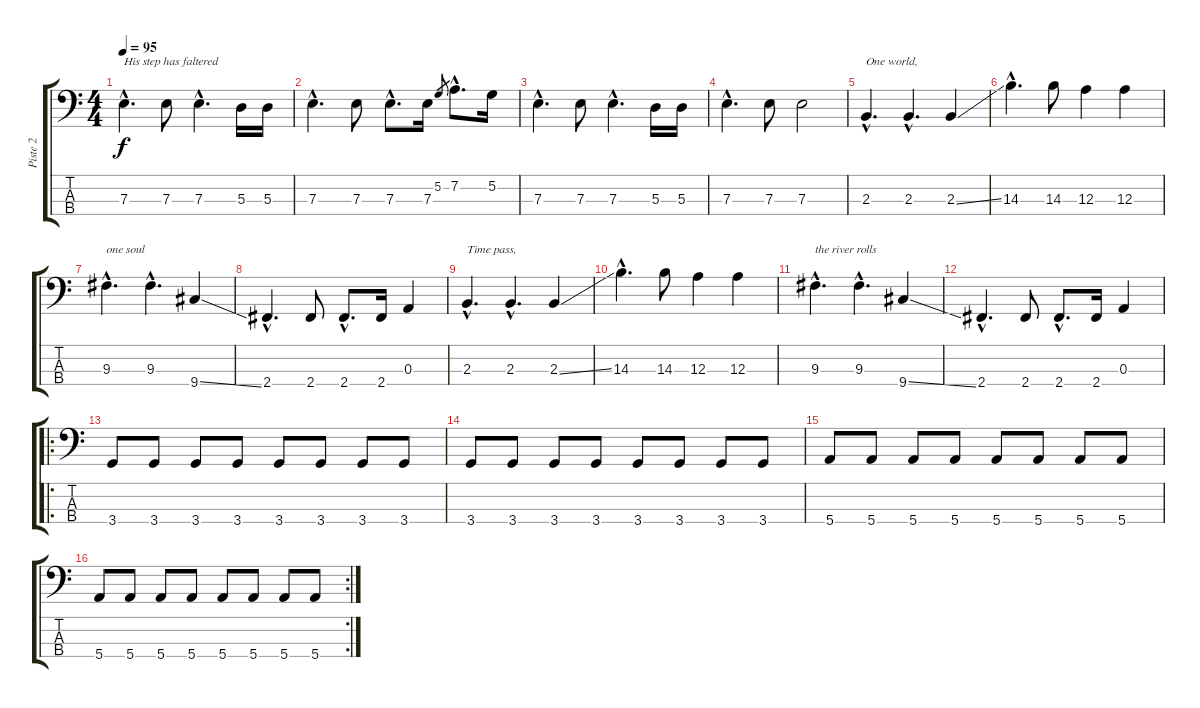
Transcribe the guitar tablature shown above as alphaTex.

\track ("Piste 2" "Piste 2") {instrument slapbass1}
\staff {score tabs}
\tuning (G2 D2 A1 E1) {hide}
\ts (4 4)
\tempo 95
\clef f4
\ks c
7.3{hac}.4{d txt "His step has faltered" dy f} 7.3.8 7.3{hac}.4{d} 5.3.16 5.3.16 |
7.3{hac}.4{d} 7.3.8 7.3{hac}.8{d} 7.3.16 5.2.8{gr} 7.2{hac}.8{d} 5.2.16 |
7.3{hac}.4{d} 7.3.8 7.3{hac}.4{d} 5.3.16 5.3.16 |
7.3{hac}.4{d} 7.3.8 7.3.2 |
2.3{hac}.4{d txt "One world,"} 2.3{hac}.4{d} 2.3{ss}.4 |
14.3{hac}.4{d} 14.3.8 12.3.4 12.3.4 |
9.3{hac}.4{d txt "one soul"} 9.3{hac}.4{d} 9.4{ss}.4 |
2.4{hac}.4{d} 2.4.8 2.4{hac}.8{d} 2.4.16 0.3.4 |
2.3{hac}.4{d txt "Time pass,"} 2.3{hac}.4{d} 2.3{ss}.4 |
14.3{hac}.4{d} 14.3.8 12.3.4 12.3.4 |
9.3{hac}.4{d txt "the river rolls"} 9.3{hac}.4{d} 9.4{ss}.4 |
2.4{hac}.4{d} 2.4.8 2.4{hac}.8{d} 2.4.16 0.3.4 |
\ro
3.4.8 3.4.8 3.4.8 3.4.8 3.4.8 3.4.8 3.4.8 3.4.8 |
3.4.8 3.4.8 3.4.8 3.4.8 3.4.8 3.4.8 3.4.8 3.4.8 |
5.4.8 5.4.8 5.4.8 5.4.8 5.4.8 5.4.8 5.4.8 5.4.8 |
\rc 2
5.4.8 5.4.8 5.4.8 5.4.8 5.4.8 5.4.8 5.4.8 5.4.8
